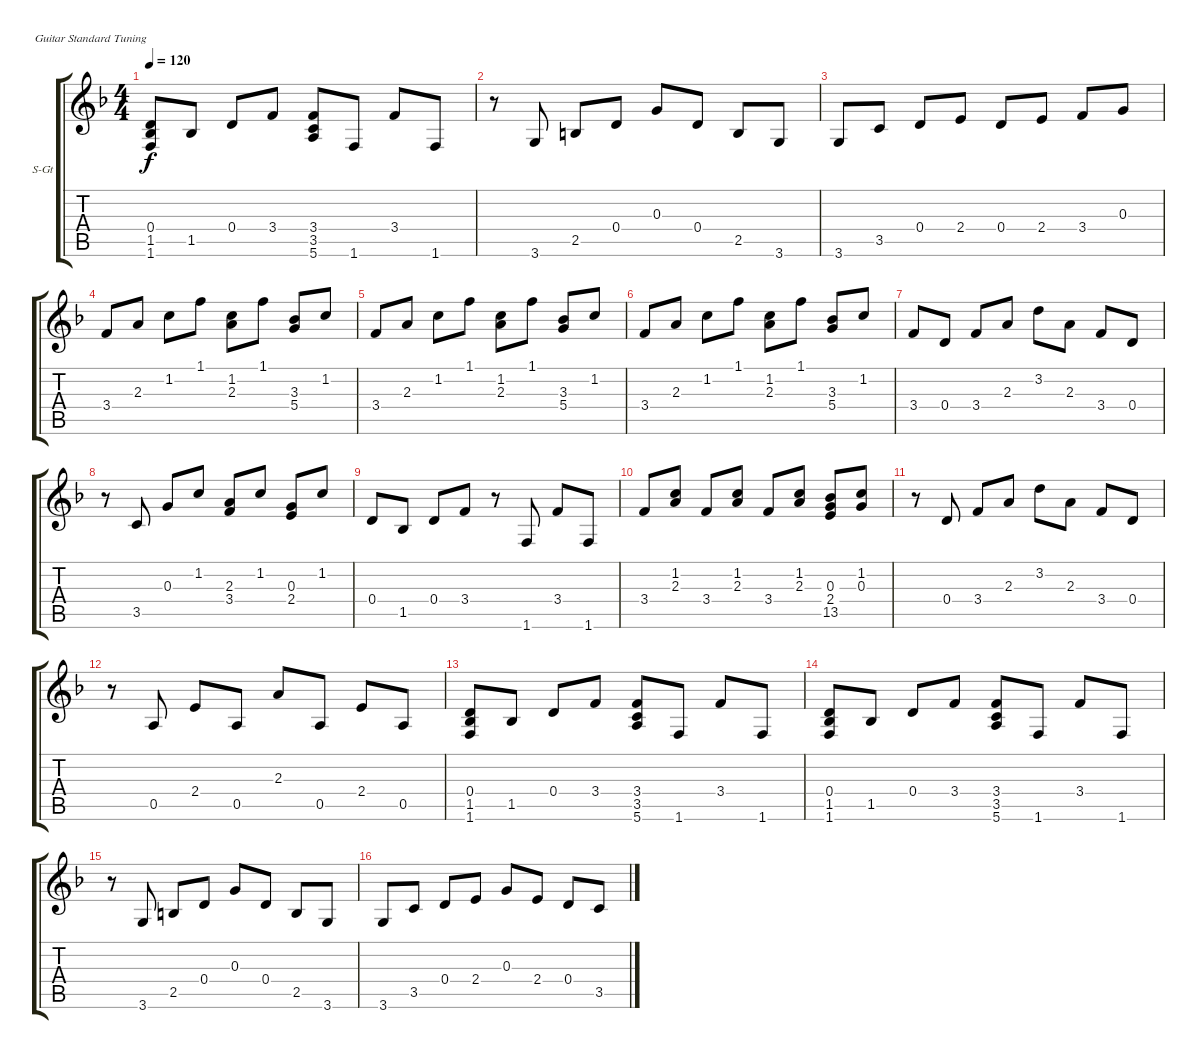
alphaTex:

\bracketExtendMode groupsimilarinstruments
\firstSystemTrackNameOrientation horizontal
\otherSystemsTrackNameOrientation horizontal
\track ("Piano (Right Hand)" "S-Gt") {instrument acousticgrandpiano}
\staff {score tabs}
\tuning (E4 B3 G3 D3 A2 E2)
\displaytranspose 12
\ts (4 4)
\tempo 120
\clef g2
\ks f
(0.4 1.5 1.6).8{dy f} 1.5.8 0.4.8 3.4.8 (3.4 3.5 5.6).8 1.6.8 3.4.8 1.6.8 |
r.8 3.6.8 2.5.8 0.4.8 0.3.8 0.4.8 2.5.8 3.6.8 |
3.6.8 3.5.8 0.4.8 2.4.8 0.4.8 2.4.8 3.4.8 0.3.8 |
3.4.8 2.3.8 1.2.8 1.1.8 (1.2 2.3).8 1.1.8 (3.3 5.4).8 1.2.8 |
3.4.8 2.3.8 1.2.8 1.1.8 (1.2 2.3).8 1.1.8 (3.3 5.4).8 1.2.8 |
3.4.8 2.3.8 1.2.8 1.1.8 (1.2 2.3).8 1.1.8 (3.3 5.4).8 1.2.8 |
3.4.8 0.4.8 3.4.8 2.3.8 3.2.8 2.3.8 3.4.8 0.4.8 |
r.8 3.5.8 0.3.8 1.2.8 (2.3 3.4).8 1.2.8 (0.3 2.4).8 1.2.8 |
0.4.8 1.5.8 0.4.8 3.4.8 r.8 1.6.8 3.4.8 1.6.8 |
3.4.8 (1.2 2.3).8 3.4.8 (1.2 2.3).8 3.4.8 (1.2 2.3).8 (0.3 2.4 13.5).8 (1.2 0.3).8 |
r.8 0.4.8 3.4.8 2.3.8 3.2.8 2.3.8 3.4.8 0.4.8 |
r.8 0.5.8 2.4.8 0.5.8 2.3.8 0.5.8 2.4.8 0.5.8 |
(0.4 1.5 1.6).8 1.5.8 0.4.8 3.4.8 (3.4 3.5 5.6).8 1.6.8 3.4.8 1.6.8 |
(0.4 1.5 1.6).8 1.5.8 0.4.8 3.4.8 (3.4 3.5 5.6).8 1.6.8 3.4.8 1.6.8 |
r.8 3.6.8 2.5.8 0.4.8 0.3.8 0.4.8 2.5.8 3.6.8 |
3.6.8 3.5.8 0.4.8 2.4.8 0.3.8 2.4.8 0.4.8 3.5.8
